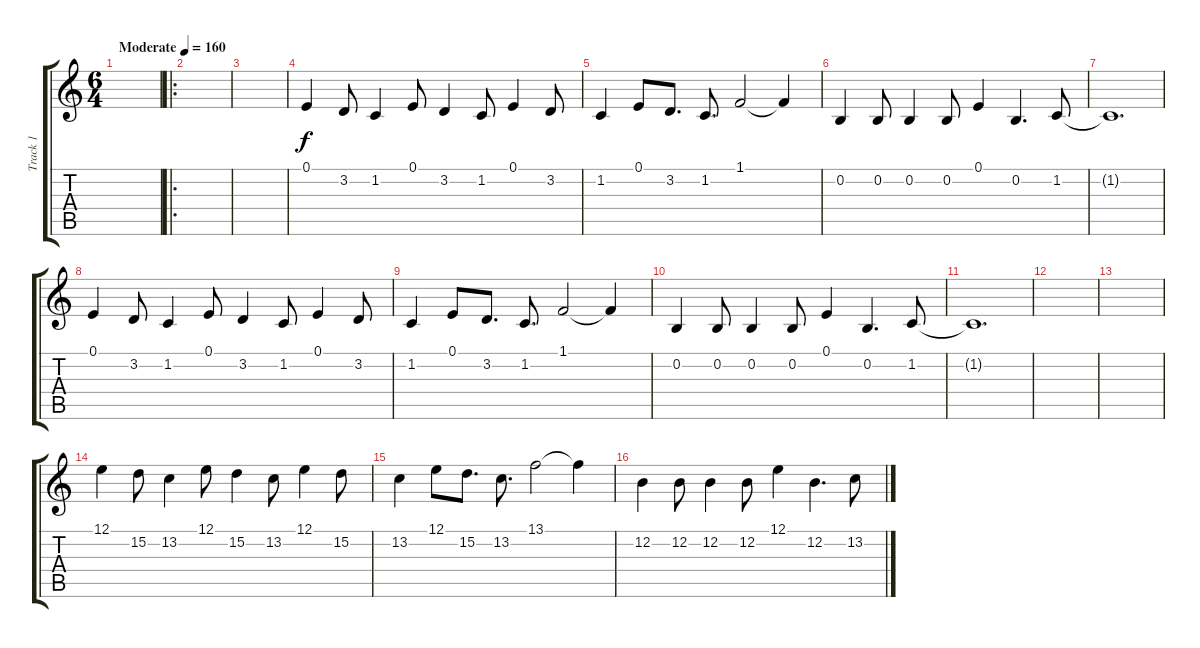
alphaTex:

\track ("Track 1" "Track 1") {instrument acousticgrandpiano}
\staff {score tabs}
\tuning (E4 B3 G3 D3 A2 E2) {hide}
\ts (6 4)
\tempo (160 "Moderate")
\clef g2
\ks c
|
\ro
|
|
0.1.4 3.2.8 1.2.4 0.1.8 3.2.4 1.2.8 0.1.4 3.2.8 |
1.2.4 0.1.8 3.2.8{d} 1.2.8{d} 1.1.2 1.1{t}.4 |
0.2.4 0.2.8 0.2.4 0.2.8 0.1.4 0.2.4{d} 1.2.8 |
1.2{t}.1{d} |
0.1.4 3.2.8 1.2.4 0.1.8 3.2.4 1.2.8 0.1.4 3.2.8 |
1.2.4 0.1.8 3.2.8{d} 1.2.8{d} 1.1.2 1.1{t}.4 |
0.2.4 0.2.8 0.2.4 0.2.8 0.1.4 0.2.4{d} 1.2.8 |
1.2{t}.1{d} |
|
|
12.1.4 15.2.8 13.2.4 12.1.8 15.2.4 13.2.8 12.1.4 15.2.8 |
13.2.4 12.1.8 15.2.8{d} 13.2.8{d} 13.1.2 13.1{t}.4 |
12.2.4 12.2.8 12.2.4 12.2.8 12.1.4 12.2.4{d} 13.2.8
